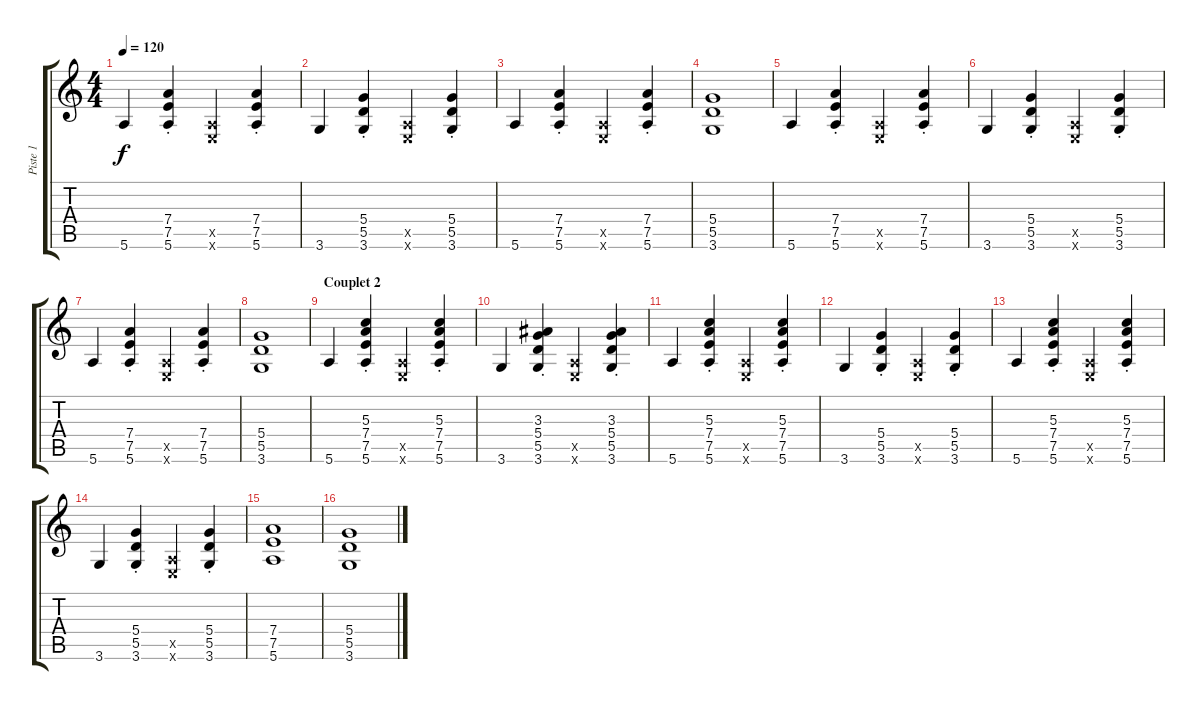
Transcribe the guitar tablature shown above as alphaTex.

\track ("Piste 1" "Piste 1") {instrument acousticguitarnylon}
\staff {score tabs}
\tuning (E4 B3 G3 D3 A2 E2) {hide}
\ts (4 4)
\tempo 120
\clef g2
\ks c
5.6.4{dy f} (7.4{st} 7.5{st} 5.6{st}).4 (0.5{x} 0.6{x}).4 (7.4{st} 7.5{st} 5.6{st}).4 |
3.6.4 (5.4{st} 5.5{st} 3.6{st}).4 (0.5{x} 0.6{x}).4 (5.4{st} 5.5{st} 3.6{st}).4 |
5.6.4 (7.4{st} 7.5{st} 5.6{st}).4 (0.5{x} 0.6{x}).4 (7.4{st} 7.5{st} 5.6{st}).4 |
(5.4 5.5 3.6).1 |
5.6.4 (7.4{st} 7.5{st} 5.6{st}).4 (0.5{x} 0.6{x}).4 (7.4{st} 7.5{st} 5.6{st}).4 |
3.6.4 (5.4{st} 5.5{st} 3.6{st}).4 (0.5{x} 0.6{x}).4 (5.4{st} 5.5{st} 3.6{st}).4 |
5.6.4 (7.4{st} 7.5{st} 5.6{st}).4 (0.5{x} 0.6{x}).4 (7.4{st} 7.5{st} 5.6{st}).4 |
(5.4 5.5 3.6).1 |
\section ("" "Couplet 2")
5.6.4 (5.3{st} 7.4{st} 7.5{st} 5.6{st}).4 (0.5{x} 0.6{x}).4 (5.3{st} 7.4{st} 7.5{st} 5.6{st}).4 |
3.6.4 (3.3{st} 5.4{st} 5.5{st} 3.6{st}).4 (0.5{x} 0.6{x}).4 (3.3{st} 5.4{st} 5.5{st} 3.6{st}).4 |
5.6.4 (5.3{st} 7.4{st} 7.5{st} 5.6{st}).4 (0.5{x} 0.6{x}).4 (5.3{st} 7.4{st} 7.5{st} 5.6{st}).4 |
3.6.4 (5.4{st} 5.5{st} 3.6{st}).4 (0.5{x} 0.6{x}).4 (5.4{st} 5.5{st} 3.6{st}).4 |
5.6.4 (5.3{st} 7.4{st} 7.5{st} 5.6{st}).4 (0.5{x} 0.6{x}).4 (5.3{st} 7.4{st} 7.5{st} 5.6{st}).4 |
3.6.4 (5.4{st} 5.5{st} 3.6{st}).4 (0.5{x} 0.6{x}).4 (5.4{st} 5.5{st} 3.6{st}).4 |
(7.4 7.5 5.6).1 |
(5.4 5.5 3.6).1
